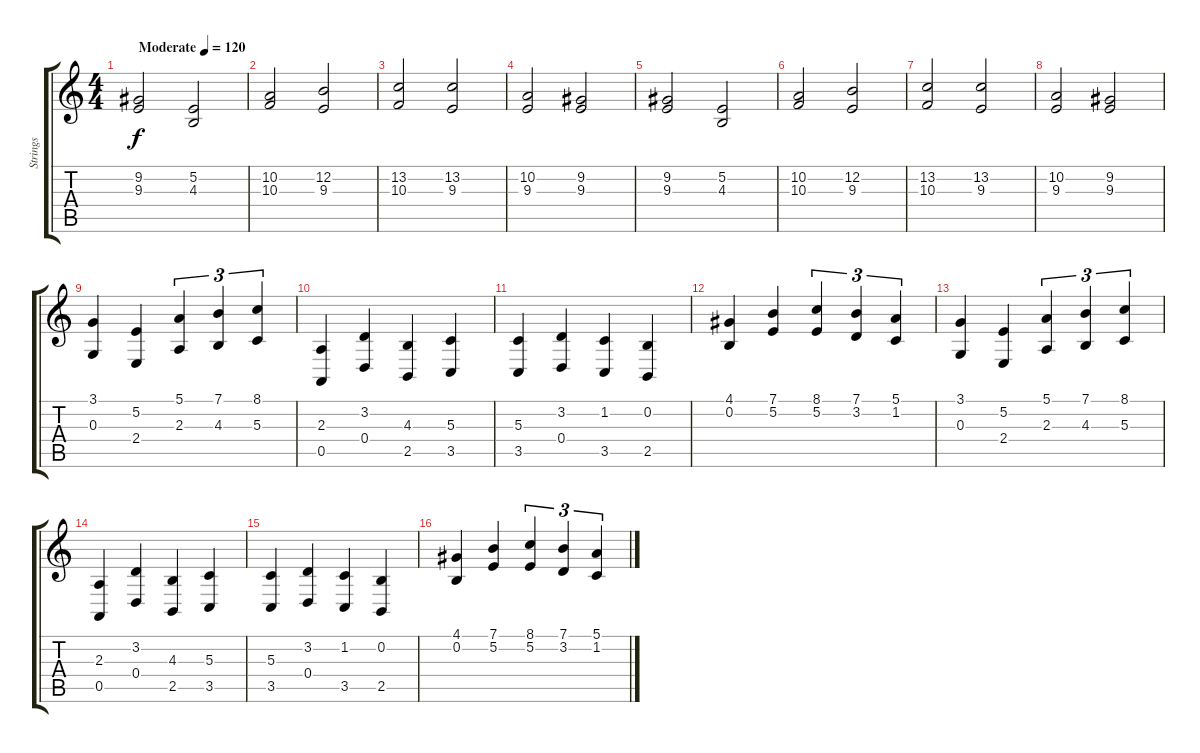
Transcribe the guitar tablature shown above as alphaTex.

\track ("Strings" "Strings") {instrument stringensemble1}
\staff {score tabs}
\tuning (E4 B3 G3 D3 A2 E2) {hide}
\ts (4 4)
\tempo (120 "Moderate")
\clef g2
\ks c
(9.2 9.3).2{dy f instrument stringensemble1} (5.2 4.3).2 |
(10.2 10.3).2 (12.2 9.3).2 |
(13.2 10.3).2 (13.2 9.3).2 |
(10.2 9.3).2 (9.2 9.3).2 |
(9.2 9.3).2 (5.2 4.3).2 |
(10.2 10.3).2 (12.2 9.3).2 |
(13.2 10.3).2 (13.2 9.3).2 |
(10.2 9.3).2 (9.2 9.3).2 |
(3.1 0.3).4 (5.2 2.4).4 (5.1 2.3).4{tu (3 2)} (7.1 4.3).4{tu (3 2)} (8.1 5.3).4{tu (3 2)} |
(2.3 0.5).4 (3.2 0.4).4 (4.3 2.5).4 (5.3 3.5).4 |
(5.3 3.5).4 (3.2 0.4).4 (1.2 3.5).4 (0.2 2.5).4 |
(4.1 0.2).4 (7.1 5.2).4 (8.1 5.2).4{tu (3 2)} (7.1 3.2).4{tu (3 2)} (5.1 1.2).4{tu (3 2)} |
(3.1 0.3).4 (5.2 2.4).4 (5.1 2.3).4{tu (3 2)} (7.1 4.3).4{tu (3 2)} (8.1 5.3).4{tu (3 2)} |
(2.3 0.5).4 (3.2 0.4).4 (4.3 2.5).4 (5.3 3.5).4 |
(5.3 3.5).4 (3.2 0.4).4 (1.2 3.5).4 (0.2 2.5).4 |
(4.1 0.2).4 (7.1 5.2).4 (8.1 5.2).4{tu (3 2)} (7.1 3.2).4{tu (3 2)} (5.1 1.2).4{tu (3 2)}
